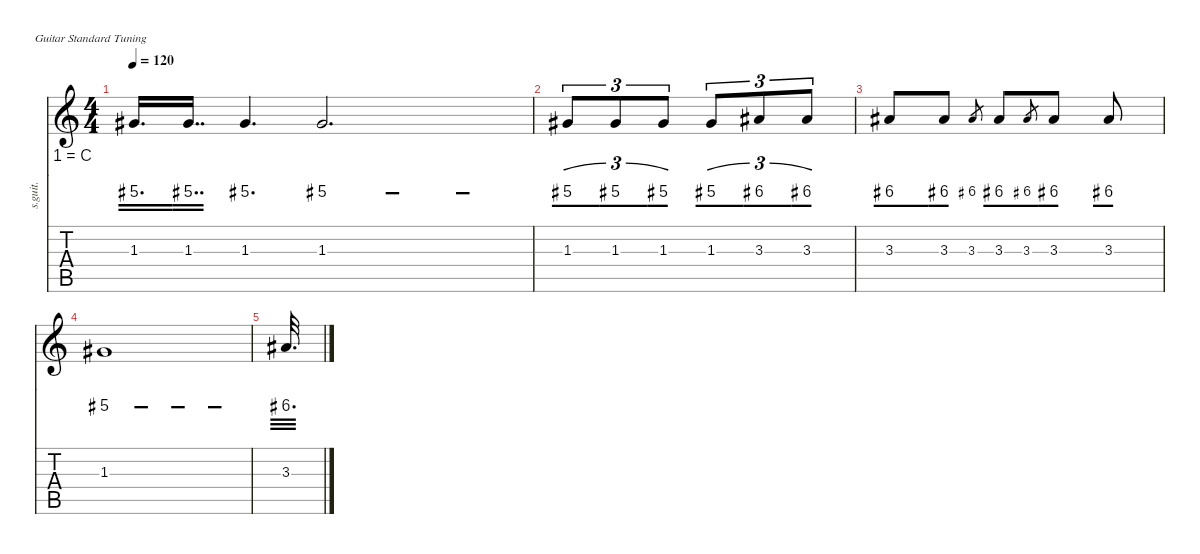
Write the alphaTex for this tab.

\defaultSystemsLayout 4
\hideDynamics
\bracketExtendMode nobrackets
\track ("Steel Guitar" "s.guit.") {instrument acousticguitarsteel}
\staff {score tabs numbered}
\tuning (E4 B3 G3 D3 A2 E2)
\ts (4 4)
\tempo 120
\clef g2
\ks c
1.3{acc #}.16{d dy f beam Up} 1.3{acc #}.16{dd beam Up} 1.3{acc #}.4{d beam Up} 1.3{acc #}.2{d beam Up} |
1.3{acc #}.8{tu (3 2) beam Up} 1.3{acc #}.8{tu (3 2) beam Up} 1.3{acc #}.8{tu (3 2) beam Up} 1.3{acc #}.8{tu (3 2) beam Up} 3.3{acc #}.8{tu (3 2) beam Up} 3.3{acc #}.8{tu (3 2) beam Up} |
3.3{acc #}.8{beam Up} 3.3{acc #}.8{beam Up} 3.3{acc #}.8{gr beam Up} 3.3{acc #}.8{beam Up} 3.3{acc #}.8{gr beam Up} 3.3{acc #}.8{beam Up} 3.3{acc #}.8{beam Up} |
1.3{acc #}.1{beam Up} |
3.3{acc #}.32{d beam Up}
